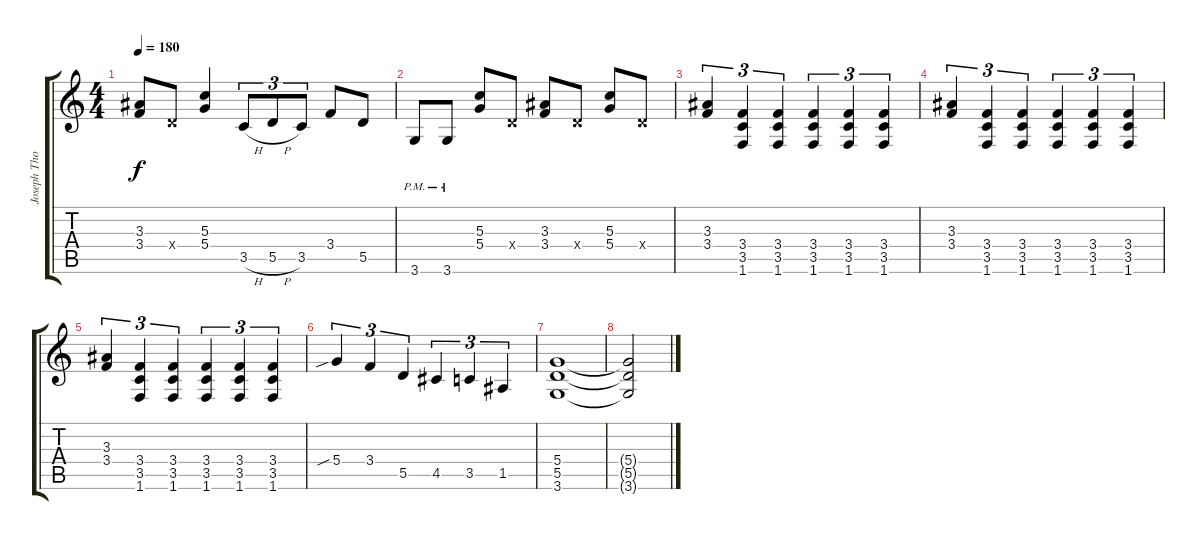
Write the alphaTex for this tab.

\track ("Joseph Tholl" "Joseph Tho") {instrument overdrivenguitar}
\staff {score tabs}
\tuning (E4 B3 G3 D3 A2 E2) {hide}
\ts (4 4)
\tempo 180
\clef g2
\ks c
(3.3 3.4).8{dy f} 0.4{x}.8 (5.3 5.4).4 3.5{h}.8{tu (3 2)} 5.5{h}.8{tu (3 2)} 3.5.8{tu (3 2)} 3.4.8 5.5.8 |
3.6{pm}.8 3.6{pm}.8 (5.3 5.4).8 0.4{x}.8 (3.3 3.4).8 0.4{x}.8 (5.3 5.4).8 0.4{x}.8 |
(3.3 3.4).4{tu (3 2)} (3.4 3.5 1.6).4{tu (3 2)} (3.4 3.5 1.6).4{tu (3 2)} (3.4 3.5 1.6).4{tu (3 2)} (3.4 3.5 1.6).4{tu (3 2)} (3.4 3.5 1.6).4{tu (3 2)} |
(3.3 3.4).4{tu (3 2)} (3.4 3.5 1.6).4{tu (3 2)} (3.4 3.5 1.6).4{tu (3 2)} (3.4 3.5 1.6).4{tu (3 2)} (3.4 3.5 1.6).4{tu (3 2)} (3.4 3.5 1.6).4{tu (3 2)} |
(3.3 3.4).4{tu (3 2)} (3.4 3.5 1.6).4{tu (3 2)} (3.4 3.5 1.6).4{tu (3 2)} (3.4 3.5 1.6).4{tu (3 2)} (3.4 3.5 1.6).4{tu (3 2)} (3.4 3.5 1.6).4{tu (3 2)} |
5.4{sib}.4{tu (3 2)} 3.4.4{tu (3 2)} 5.5.4{tu (3 2)} 4.5.4{tu (3 2)} 3.5.4{tu (3 2)} 1.5.4{tu (3 2)} |
(5.4 5.5 3.6).1 |
(5.4{t} 5.5{t} 3.6{t}).2
